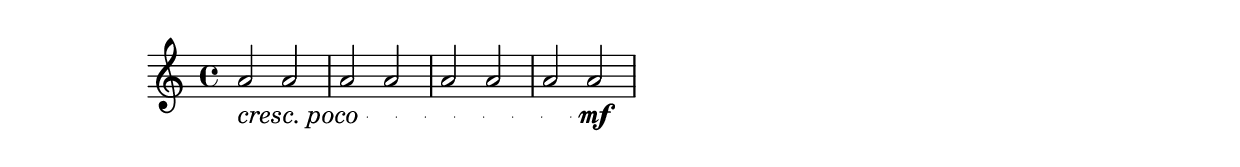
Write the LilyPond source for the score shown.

%% Do not edit this file; it is auto-generated from input/new
%% This file is in the public domain.
\version "2.11.66"
\header {
  texidoces = "
Se puede modificar el texto empleado para los crescendos y
decrescendos modificando las propiedades de contexto
@code{crescendoText} y @code{decrescendoText}.  El estiloo de la
línea de extensión se puede cambiar modificando la propiedad
@code{'style} de @code{DynamicTextSpanner}.  El valor
predeterminado es @code{'hairpin} (regulador), y entre otros
valores posibles se encuentran @code{'line} (línea),
@code{'dashed-line} (línea intermitente) y @code{'dotted-line}
(línea de puntos):

"
  doctitlees = "Cambiar el texto y los estilos de objeto de extensión para las indicaciones dinámicas textuales"
  
%% Translation of GIT committish :<6ce7f350682dfa99af97929be1dec6b9f1cbc01a>
texidocde = "
Der Text, der für Crescendo und Decrescendo gestzt wird, kann geändert
werden, indem man die Eigenschaften @code{crescendoText} und
@code{decrescendoText} verändert.  Der Stil des Streckers kann auch
geändert werden, indem die @code{'style}-Eigenschaft des
@code{DynamicTextSpanner} beeinflusst wird.  Der Standardwert ist
@code{'hairpin}, ander Möglichkeiten sind @code{'line}, @code{'dashed-line}
und @code{'dotted-line}:
"
  doctitlede = "Text und Strecker-Stile für Dynamik-Texte ändern"

  lsrtags = "rhythms,tweaks-and-overrides"
  texidoc = "
The text used for crescendos and decrescendos can be changed by
modifying the context properties @code{crescendoText} and
@code{decrescendoText}.  The style of the spanner line can be
changed by modifying the @code{'style} property of
@code{DynamicTextSpanner}.  The default value is @code{'hairpin},
and other possible values include @code{'line}, @code{'dashed-line}
and @code{'dotted-line}:
"
  doctitle = "Changing text and spanner styles for text dynamics"
} % begin verbatim


\relative c'' {
  \set crescendoText = \markup { \italic { cresc. poco } }
  \set crescendoSpanner = #'text
  \override DynamicTextSpanner #'style = #'dotted-line
  a2\< a
  a2 a
  a2 a
  a2 a\mf
}
